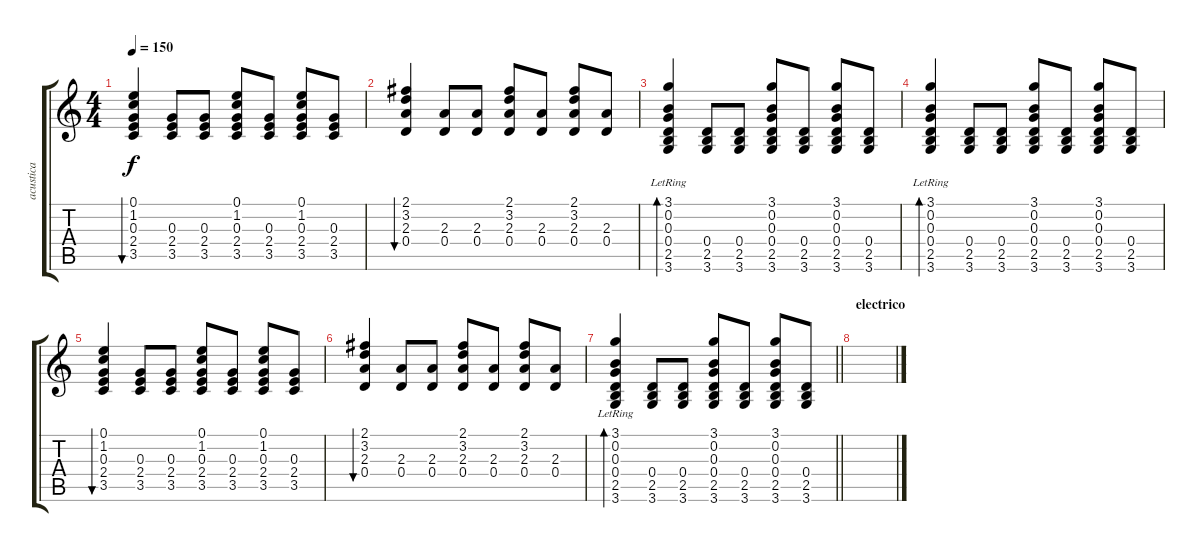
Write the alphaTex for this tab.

\track ("acustica" "acustica") {instrument acousticguitarnylon}
\staff {score tabs}
\tuning (E4 B3 G3 D3 A2 E2) {hide}
\ts (4 4)
\tempo 150
\clef g2
\ks c
(0.1 1.2 0.3 2.4 3.5).4{bu 240 dy f} (0.3 2.4 3.5).8 (0.3 2.4 3.5).8 (0.1 1.2 0.3 2.4 3.5).8 (0.3 2.4 3.5).8 (0.1 1.2 0.3 2.4 3.5).8 (0.3 2.4 3.5).8 |
(2.1 3.2 2.3 0.4).4{bu 240} (2.3 0.4).8 (2.3 0.4).8 (2.1 3.2 2.3 0.4).8 (2.3 0.4).8 (2.1 3.2 2.3 0.4).8 (2.3 0.4).8 |
(3.1 0.2 0.3 0.4{lr} 2.5{lr} 3.6{lr}).4{bd 120} (0.4 2.5 3.6).8 (0.4 2.5 3.6).8 (3.1 0.2 0.3 0.4 2.5 3.6).8 (0.4 2.5 3.6).8 (3.1 0.2 0.3 0.4 2.5 3.6).8 (0.4 2.5 3.6).8 |
(3.1 0.2 0.3 0.4{lr} 2.5{lr} 3.6{lr}).4{bd 120} (0.4 2.5 3.6).8 (0.4 2.5 3.6).8 (3.1 0.2 0.3 0.4 2.5 3.6).8 (0.4 2.5 3.6).8 (3.1 0.2 0.3 0.4 2.5 3.6).8 (0.4 2.5 3.6).8 |
(0.1 1.2 0.3 2.4 3.5).4{bu 240} (0.3 2.4 3.5).8 (0.3 2.4 3.5).8 (0.1 1.2 0.3 2.4 3.5).8 (0.3 2.4 3.5).8 (0.1 1.2 0.3 2.4 3.5).8 (0.3 2.4 3.5).8 |
(2.1 3.2 2.3 0.4).4{bu 240} (2.3 0.4).8 (2.3 0.4).8 (2.1 3.2 2.3 0.4).8 (2.3 0.4).8 (2.1 3.2 2.3 0.4).8 (2.3 0.4).8 |
\barLineRight lightlight
(3.1 0.2 0.3 0.4{lr} 2.5{lr} 3.6{lr}).4{bd 120} (0.4 2.5 3.6).8 (0.4 2.5 3.6).8 (3.1 0.2 0.3 0.4 2.5 3.6).8 (0.4 2.5 3.6).8 (3.1 0.2 0.3 0.4 2.5 3.6).8 (0.4 2.5 3.6).8 |
\section ("" "electrico")
